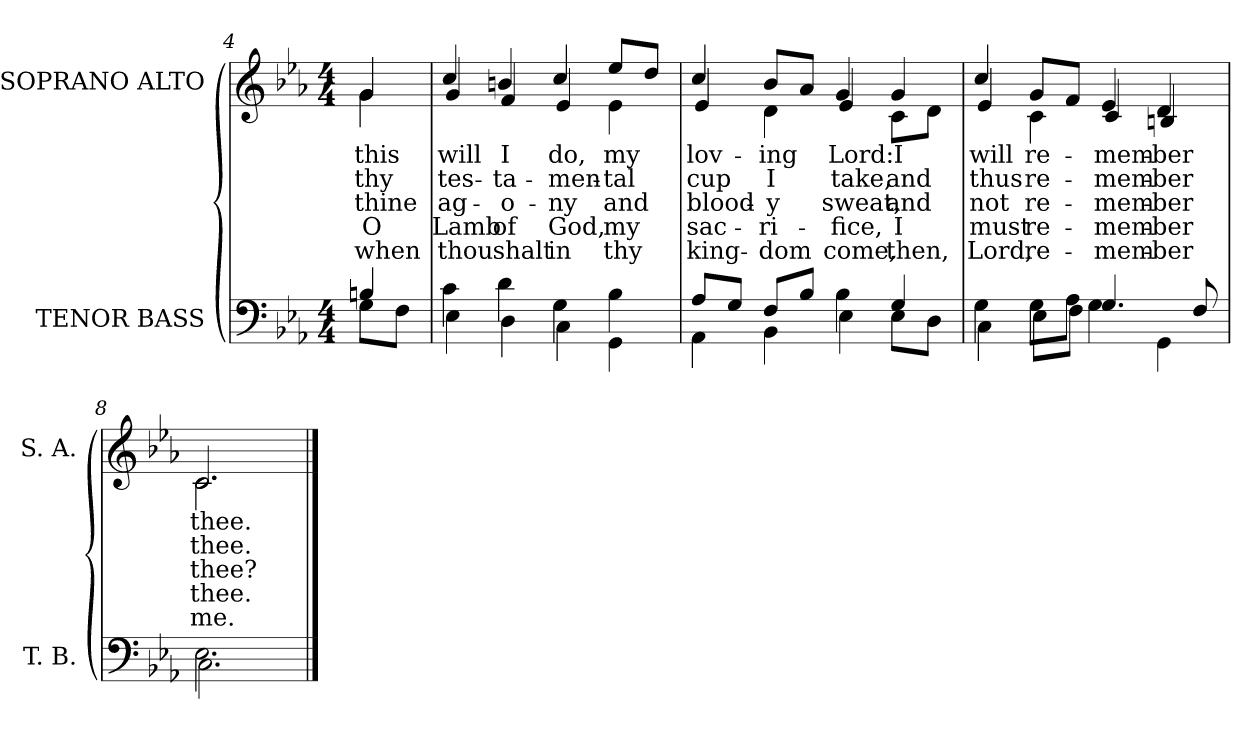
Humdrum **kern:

**kern	**kern	**text	**text	**text	**text	**text
*part2	*part1	*part1	*part1	*part1	*part1	*part1
*staff2	*staff1	*staff1	*staff1	*staff1	*staff1	*staff1
*I"TENOR BASS	*I"SOPRANO ALTO	*	*	*	*	*
*I'T. B.	*I'S. A.	*	*	*	*	*
!!LO:LB:g=z
*clefF4	*clefG2	*	*	*	*	*
*k[b-e-a-]	*k[b-e-a-]	*	*	*	*	*
*E-:	*E-:	*	*	*	*	*
*M4/4	*M4/4	*	*	*	*	*
=4	=4	=4	=4	=4	=4	=4
*^	*	*	*	*	*	*
!	!	!	!LO:LY:b:color=#000000	!LO:LY:b:color=#000000	!LO:LY:b:color=#000000	!LO:LY:b:color=#000000	!LO:LY:b:color=#000000
*	*	*^	*	*	*	*	*
4Bni/	8Gi\L	4gi/	4gi\	this	thy	thine	O	when
.	8Fi\J	.	.	.	.	.	.	.
=5	=5	=5	=5	=5	=5	=5	=5	=5
!	!	!	!	!LO:LY:b:color=#000000	!LO:LY:b:color=#000000	!LO:LY:b:color=#000000	!LO:LY:b:color=#000000	!LO:LY:b:color=#000000
4ci\	4E-i\	4cci/	4gi/	will	tes-	ag-	Lamb	thou
!	!	!	!	!LO:LY:b:color=#000000	!LO:LY:b:color=#000000	!LO:LY:b:color=#000000	!LO:LY:b:color=#000000	!LO:LY:b:color=#000000
4di\	4Di\	4bni/	4fi/	I	-ta-	-o-	of	shalt
!	!	!	!	!LO:LY:b:color=#000000	!LO:LY:b:color=#000000	!LO:LY:b:color=#000000	!LO:LY:b:color=#000000	!LO:LY:b:color=#000000
4Gi\	4Ci\	4cci/	4e-i/	do,	-men-	-ny	God,	in
!	!	!	!	!LO:LY:b:color=#000000	!LO:LY:b:color=#000000	!LO:LY:b:color=#000000	!LO:LY:b:color=#000000	!LO:LY:b:color=#000000
4B-i\	4GGi\	8ee-i/L	4e-i\	my	-tal	and	my	thy
.	.	8ddi/J	.	.	.	.	.	.
=6	=6	=6	=6	=6	=6	=6	=6	=6
!	!	!	!	!LO:LY:b:color=#000000	!LO:LY:b:color=#000000	!LO:LY:b:color=#000000	!LO:LY:b:color=#000000	!LO:LY:b:color=#000000
8A-i/L	4AA-i\	4cci/	4e-i/	lov-	cup	blood-	sac-	king-
8Gi/J	.	.	.	.	.	.	.	.
!	!	!	!	!LO:LY:b:color=#000000	!LO:LY:b:color=#000000	!LO:LY:b:color=#000000	!LO:LY:b:color=#000000	!LO:LY:b:color=#000000
8Fi/L	4BB-i\	8b-i/L	4di\	-ing	I	-y	-ri-	-dom
8B-i/J	.	8a-i/J	.	.	.	.	.	.
!	!	!	!	!LO:LY:b:color=#000000	!LO:LY:b:color=#000000	!LO:LY:b:color=#000000	!LO:LY:b:color=#000000	!LO:LY:b:color=#000000
4B-i\	4E-i\	4gi/	4e-i/	Lord:	take,	sweat,	-fice,	come,
!	!	!	!	!LO:LY:b:color=#000000	!LO:LY:b:color=#000000	!LO:LY:b:color=#000000	!LO:LY:b:color=#000000	!LO:LY:b:color=#000000
4Gi/	8E-i\L	4gi/	8ci\L	I	and	and	I	then,
.	8Di\J	.	8di\J	.	.	.	.	.
=7	=7	=7	=7	=7	=7	=7	=7	=7
!	!	!	!	!LO:LY:b:color=#000000	!LO:LY:b:color=#000000	!LO:LY:b:color=#000000	!LO:LY:b:color=#000000	!LO:LY:b:color=#000000
4Gi\	4Ci\	4cci/	4e-i/	will	thus	not	must	Lord,
!	!	!	!	!LO:LY:b:color=#000000	!LO:LY:b:color=#000000	!LO:LY:b:color=#000000	!LO:LY:b:color=#000000	!LO:LY:b:color=#000000
8Gi\L	8E-i\L	8gi/L	4ci\	re-	re-	re-	re-	re-
8A-i\J	8Fi\J	8fi/J	.	.	.	.	.	.
!	!	!	!	!LO:LY:b:color=#000000	!LO:LY:b:color=#000000	!LO:LY:b:color=#000000	!LO:LY:b:color=#000000	!LO:LY:b:color=#000000
4.Gi/	4Gi\	4e-i/	4ci/	-mem-	-mem-	-mem-	-mem-	-mem-
!	!	!	!	!LO:LY:b:color=#000000	!LO:LY:b:color=#000000	!LO:LY:b:color=#000000	!LO:LY:b:color=#000000	!LO:LY:b:color=#000000
.	4GGi\	4di/	4Bni/	-ber	-ber	-ber	-ber	-ber
8Fi/	.	.	.	.	.	.	.	.
=8	=8	=8	=8	=8	=8	=8	=8	=8
!	!	!	!	!LO:LY:b:color=#000000	!LO:LY:b:color=#000000	!LO:LY:b:color=#000000	!LO:LY:b:color=#000000	!LO:LY:b:color=#000000
2.E-i\	2.Ci\	2.ci/	2.ci\	thee.	thee.	thee?	thee.	me.
*v	*v	*	*	*	*	*	*	*
*	*v	*v	*	*	*	*	*
==	==	==	==	==	==	==
*-	*-	*-	*-	*-	*-	*-
